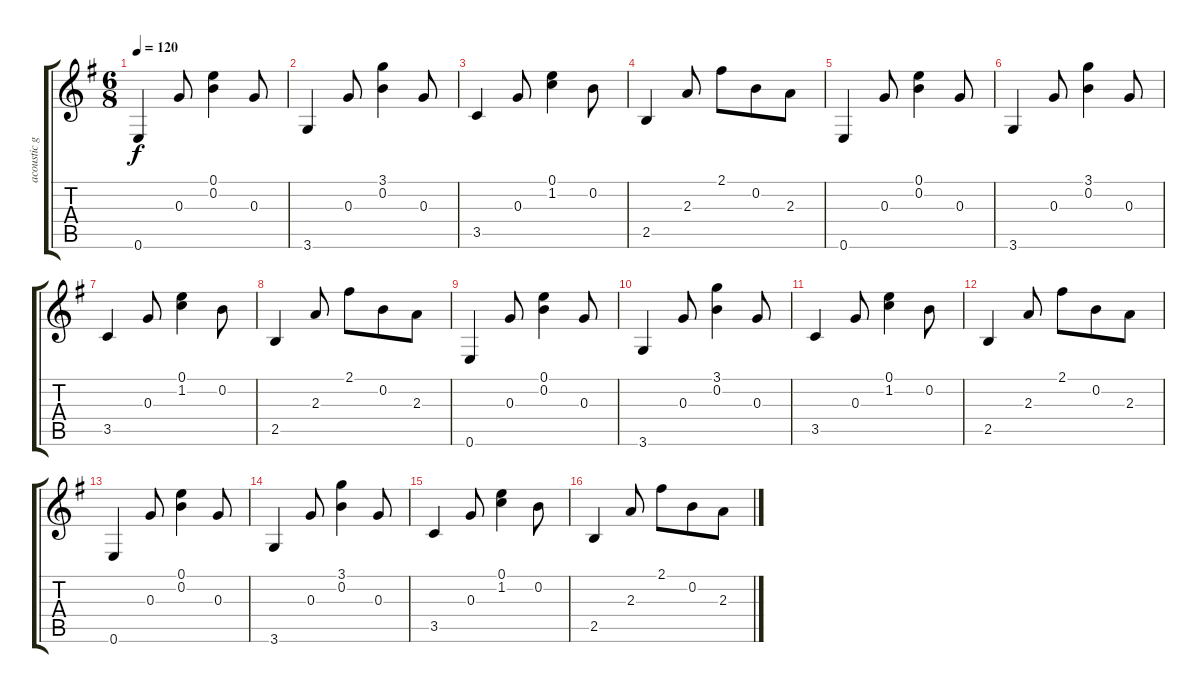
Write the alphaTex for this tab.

\track ("acoustic guitar" "acoustic g") {instrument acousticguitarsteel}
\staff {score tabs}
\tuning (E4 B3 G3 D3 A2 E2) {hide}
\ts (6 8)
\tempo 120
\clef g2
\ks g
0.6.4{dy f} 0.3.8 (0.1 0.2).4 0.3.8 |
3.6.4 0.3.8 (3.1 0.2).4 0.3.8 |
3.5.4 0.3.8 (0.1 1.2).4 0.2.8 |
2.5.4 2.3.8 2.1.8 0.2.8 2.3.8 |
0.6.4 0.3.8 (0.1 0.2).4 0.3.8 |
3.6.4 0.3.8 (3.1 0.2).4 0.3.8 |
3.5.4 0.3.8 (0.1 1.2).4 0.2.8 |
2.5.4 2.3.8 2.1.8 0.2.8 2.3.8 |
0.6.4 0.3.8 (0.1 0.2).4 0.3.8 |
3.6.4 0.3.8 (3.1 0.2).4 0.3.8 |
3.5.4 0.3.8 (0.1 1.2).4 0.2.8 |
2.5.4 2.3.8 2.1.8 0.2.8 2.3.8 |
0.6.4 0.3.8 (0.1 0.2).4 0.3.8 |
3.6.4 0.3.8 (3.1 0.2).4 0.3.8 |
3.5.4 0.3.8 (0.1 1.2).4 0.2.8 |
2.5.4 2.3.8 2.1.8 0.2.8 2.3.8
